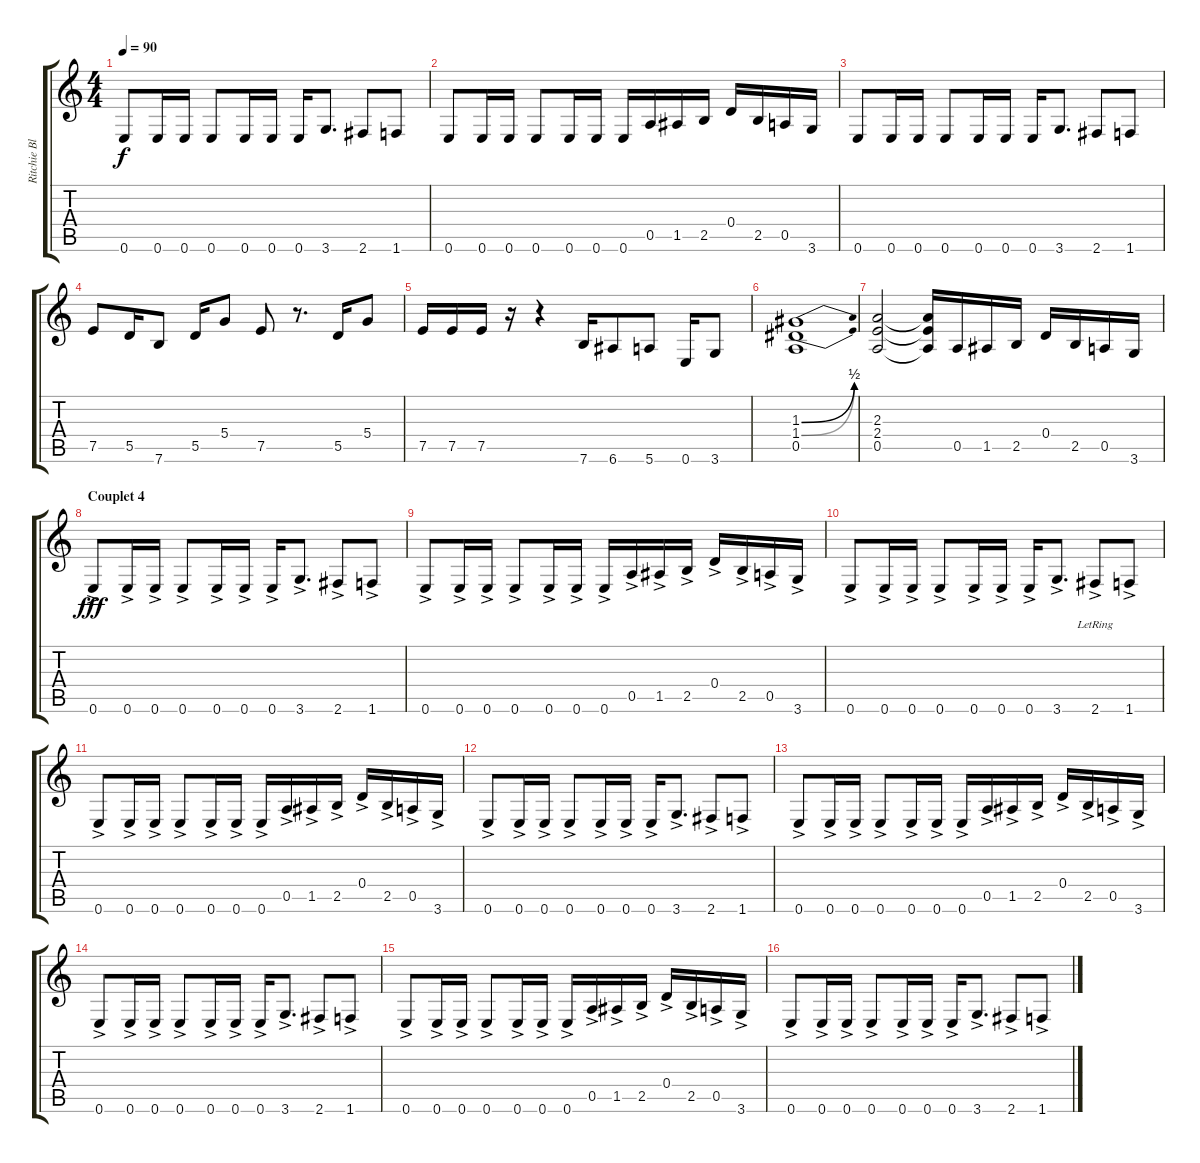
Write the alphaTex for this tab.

\track ("Ritchie Blackmore" "Ritchie Bl") {instrument distortionguitar}
\staff {score tabs}
\tuning (E4 B3 G3 D3 A2 E2) {hide}
\ts (4 4)
\tempo 90
\clef g2
\ks c
0.6.8{dy f} 0.6.16 0.6.16 0.6.8 0.6.16 0.6.16 0.6.16 3.6.8{d} 2.6.8 1.6.8 |
0.6.8 0.6.16 0.6.16 0.6.8 0.6.16 0.6.16 0.6.16 0.5.16 1.5.16 2.5.16 0.4.16 2.5.16 0.5.16 3.6.16 |
0.6.8 0.6.16 0.6.16 0.6.8 0.6.16 0.6.16 0.6.16 3.6.8{d} 2.6.8 1.6.8 |
7.5.8 5.5.16 7.6.8 5.5.16 5.4.8 7.5.8 r.8{d} 5.5.16 5.4.8 |
7.5.16 7.5.16 7.5.16 r.16 r.4 7.6.16 6.6.8 5.6.8 0.6.16 3.6.8 |
(1.3{be (bend 0 0 60 2)} 1.4{be (bend 0 0 60 2)} 0.5).1 |
(2.3 2.4 0.5).2 (2.3{t} 2.4{t} 0.5{t}).16 0.5.16 1.5.16 2.5.16 0.4.16 2.5.16 0.5.16 3.6.16 |
\section ("" "Couplet 4 ")
0.6{ac}.8{dy fff} 0.6{ac}.16 0.6{ac}.16 0.6{ac}.8 0.6{ac}.16 0.6{ac}.16 0.6{ac}.16 3.6{ac}.8{d} 2.6{ac}.8 1.6{ac}.8 |
0.6{ac}.8 0.6{ac}.16 0.6{ac}.16 0.6{ac}.8 0.6{ac}.16 0.6{ac}.16 0.6{ac}.16 0.5{ac}.16 1.5{ac}.16 2.5{ac}.16 0.4{ac}.16 2.5{ac}.16 0.5{ac}.16 3.6{ac}.16 |
0.6{ac}.8 0.6{ac}.16 0.6{ac}.16 0.6{ac}.8 0.6{ac}.16 0.6{ac}.16 0.6{ac}.16 3.6{ac}.8{d} 2.6{ac lr}.8 1.6{ac}.8 |
0.6{ac}.8 0.6{ac}.16 0.6{ac}.16 0.6{ac}.8 0.6{ac}.16 0.6{ac}.16 0.6{ac}.16 0.5{ac}.16 1.5{ac}.16 2.5{ac}.16 0.4{ac}.16 2.5{ac}.16 0.5{ac}.16 3.6{ac}.16 |
0.6{ac}.8 0.6{ac}.16 0.6{ac}.16 0.6{ac}.8 0.6{ac}.16 0.6{ac}.16 0.6{ac}.16 3.6{ac}.8{d} 2.6{ac}.8 1.6{ac}.8 |
0.6{ac}.8 0.6{ac}.16 0.6{ac}.16 0.6{ac}.8 0.6{ac}.16 0.6{ac}.16 0.6{ac}.16 0.5{ac}.16 1.5{ac}.16 2.5{ac}.16 0.4{ac}.16 2.5{ac}.16 0.5{ac}.16 3.6{ac}.16 |
0.6{ac}.8 0.6{ac}.16 0.6{ac}.16 0.6{ac}.8 0.6{ac}.16 0.6{ac}.16 0.6{ac}.16 3.6{ac}.8{d} 2.6{ac}.8 1.6{ac}.8 |
0.6{ac}.8 0.6{ac}.16 0.6{ac}.16 0.6{ac}.8 0.6{ac}.16 0.6{ac}.16 0.6{ac}.16 0.5{ac}.16 1.5{ac}.16 2.5{ac}.16 0.4{ac}.16 2.5{ac}.16 0.5{ac}.16 3.6{ac}.16 |
0.6{ac}.8 0.6{ac}.16 0.6{ac}.16 0.6{ac}.8 0.6{ac}.16 0.6{ac}.16 0.6{ac}.16 3.6{ac}.8{d} 2.6{ac}.8 1.6{ac}.8
